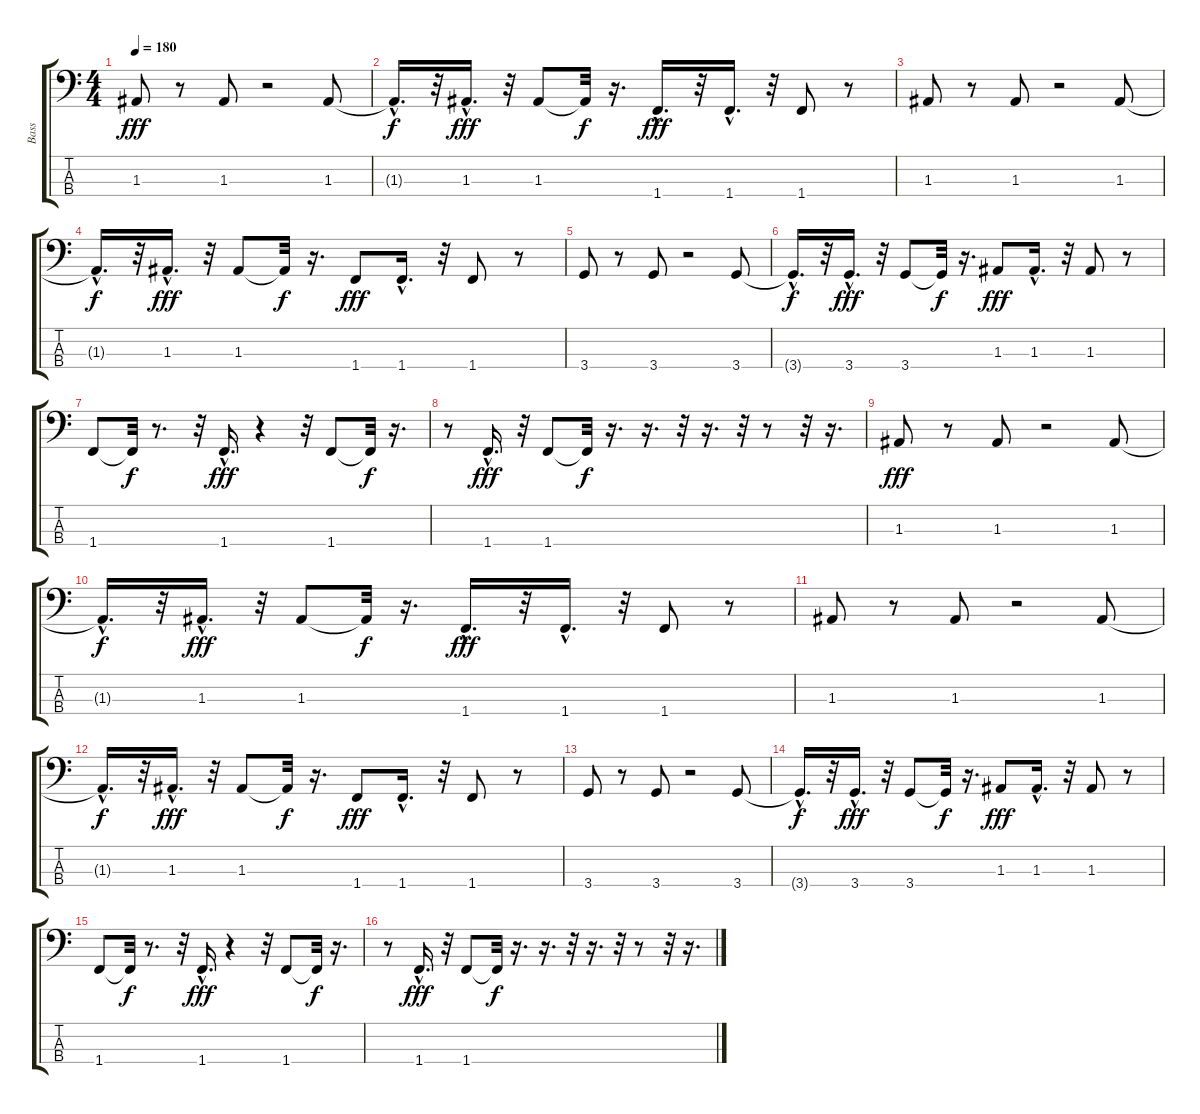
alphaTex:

\track ("Bass" "Bass") {instrument electricbassfinger}
\staff {score tabs}
\tuning (G2 D2 A1 E1) {hide}
\ts (4 4)
\tempo 180
\clef f4
\ks c
1.3.8{dy fff instrument electricbassfinger} r.8 1.3.8 r.2 1.3.8 |
1.3{hac t}.16{d dy f} r.32 1.3{hac}.16{d dy fff} r.32 1.3.8 1.3{t}.32{dy f} r.16{d} 1.4{hac}.16{d dy fff} r.32 1.4{hac}.16{d} r.32 1.4.8 r.8 |
1.3.8 r.8 1.3.8 r.2 1.3.8 |
1.3{hac t}.16{d dy f} r.32 1.3{hac}.16{d dy fff} r.32 1.3.8 1.3{t}.32{dy f} r.16{d} 1.4.8{dy fff} 1.4{hac}.16{d} r.32 1.4.8 r.8 |
3.4.8 r.8 3.4.8 r.2 3.4.8 |
3.4{hac t}.16{d dy f} r.32 3.4{hac}.16{d dy fff} r.32 3.4.8 3.4{t}.32{dy f} r.16{d} 1.3.8{dy fff} 1.3{hac}.16{d} r.32 1.3.8 r.8 |
1.4.8 1.4{t}.32{dy f} r.8{d} r.32 1.4{hac}.16{d dy fff} r.4 r.32 1.4.8 1.4{t}.32{dy f} r.16{d} |
r.8 1.4{hac}.16{d dy fff} r.32 1.4.8 1.4{t}.32{dy f} r.16{d} r.16{d} r.32 r.16{d} r.32 r.8 r.32 r.16{d} |
1.3.8{dy fff} r.8 1.3.8 r.2 1.3.8 |
1.3{hac t}.16{d dy f} r.32 1.3{hac}.16{d dy fff} r.32 1.3.8 1.3{t}.32{dy f} r.16{d} 1.4{hac}.16{d dy fff} r.32 1.4{hac}.16{d} r.32 1.4.8 r.8 |
1.3.8 r.8 1.3.8 r.2 1.3.8 |
1.3{hac t}.16{d dy f} r.32 1.3{hac}.16{d dy fff} r.32 1.3.8 1.3{t}.32{dy f} r.16{d} 1.4.8{dy fff} 1.4{hac}.16{d} r.32 1.4.8 r.8 |
3.4.8 r.8 3.4.8 r.2 3.4.8 |
3.4{hac t}.16{d dy f} r.32 3.4{hac}.16{d dy fff} r.32 3.4.8 3.4{t}.32{dy f} r.16{d} 1.3.8{dy fff} 1.3{hac}.16{d} r.32 1.3.8 r.8 |
1.4.8 1.4{t}.32{dy f} r.8{d} r.32 1.4{hac}.16{d dy fff} r.4 r.32 1.4.8 1.4{t}.32{dy f} r.16{d} |
r.8 1.4{hac}.16{d dy fff} r.32 1.4.8 1.4{t}.32{dy f} r.16{d} r.16{d} r.32 r.16{d} r.32 r.8 r.32 r.16{d}
